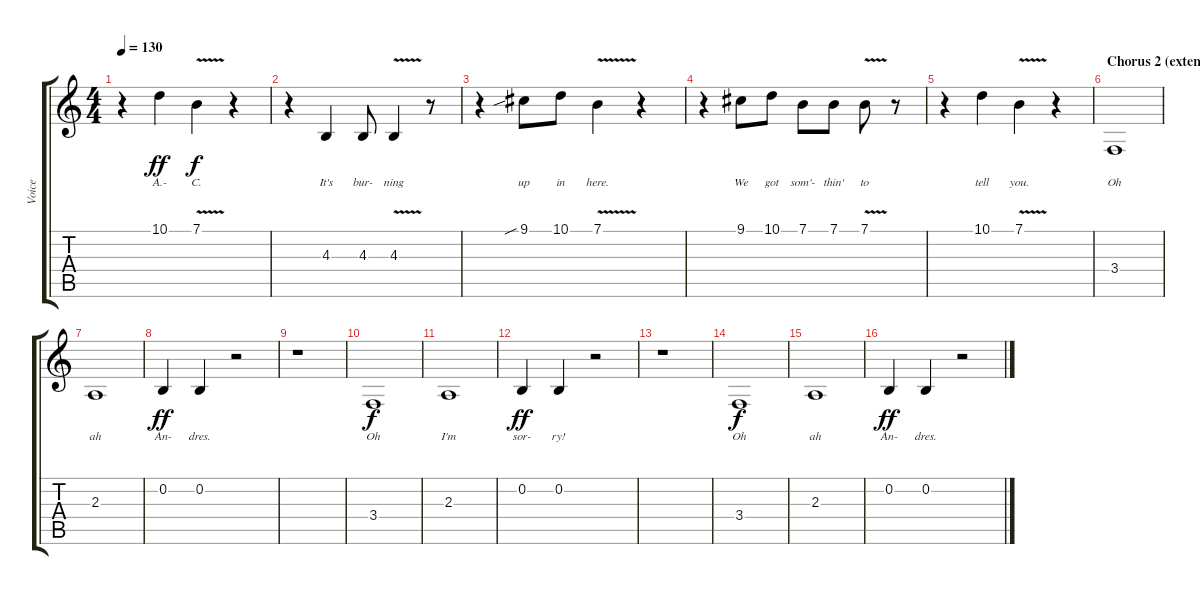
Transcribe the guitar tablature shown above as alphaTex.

\track ("Voice" "Voice") {instrument clarinet}
\staff {score tabs}
\tuning (E4 B3 G3 D3 A2 E2) {hide}
\ts (4 4)
\tempo 130
\clef g2
\ks c
r.4{dy f} 10.1.4{lyrics (0 "A.-") lyrics (1 "") lyrics (2 "") lyrics (3 "") lyrics (4 "") dy ff} 7.1{v}.4{lyrics (0 "C.") lyrics (1 "") lyrics (2 "") lyrics (3 "") lyrics (4 "") dy f} r.4 |
r.4 4.3.4{lyrics (0 "It's") lyrics (1 "") lyrics (2 "") lyrics (3 "") lyrics (4 "")} 4.3.8{lyrics (0 "bur-") lyrics (1 "") lyrics (2 "") lyrics (3 "") lyrics (4 "")} 4.3{v}.4{lyrics (0 "ning") lyrics (1 "") lyrics (2 "") lyrics (3 "") lyrics (4 "")} r.8 |
r.4 9.1{sib}.8{lyrics (0 "up") lyrics (1 "") lyrics (2 "") lyrics (3 "") lyrics (4 "")} 10.1.8{lyrics (0 "in") lyrics (1 "") lyrics (2 "") lyrics (3 "") lyrics (4 "")} 7.1{v}.4{lyrics (0 "here.") lyrics (1 "") lyrics (2 "") lyrics (3 "") lyrics (4 "")} r.4 |
r.4 9.1.8{lyrics (0 "We") lyrics (1 "") lyrics (2 "") lyrics (3 "") lyrics (4 "")} 10.1.8{lyrics (0 "got") lyrics (1 "") lyrics (2 "") lyrics (3 "") lyrics (4 "")} 7.1.8{lyrics (0 "som'-") lyrics (1 "") lyrics (2 "") lyrics (3 "") lyrics (4 "")} 7.1.8{lyrics (0 "thin'") lyrics (1 "") lyrics (2 "") lyrics (3 "") lyrics (4 "")} 7.1{v}.8{lyrics (0 "to") lyrics (1 "") lyrics (2 "") lyrics (3 "") lyrics (4 "")} r.8 |
r.4 10.1.4{lyrics (0 "tell") lyrics (1 "") lyrics (2 "") lyrics (3 "") lyrics (4 "")} 7.1{v}.4{lyrics (0 "you.") lyrics (1 "") lyrics (2 "") lyrics (3 "") lyrics (4 "")} r.4 |
\section ("" "Chorus 2 (extended)")
3.4.1{lyrics (0 "Oh") lyrics (1 "") lyrics (2 "") lyrics (3 "") lyrics (4 "")} |
2.3.1{lyrics (0 "ah") lyrics (1 "") lyrics (2 "") lyrics (3 "") lyrics (4 "")} |
0.2.4{lyrics (0 "An-") lyrics (1 "") lyrics (2 "") lyrics (3 "") lyrics (4 "") dy ff} 0.2.4{lyrics (0 "dres.") lyrics (1 "") lyrics (2 "") lyrics (3 "") lyrics (4 "")} r.2 |
r.1 |
3.4.1{lyrics (0 "Oh") lyrics (1 "") lyrics (2 "") lyrics (3 "") lyrics (4 "") dy f} |
2.3.1{lyrics (0 "I'm") lyrics (1 "") lyrics (2 "") lyrics (3 "") lyrics (4 "")} |
0.2.4{lyrics (0 "sor-") lyrics (1 "") lyrics (2 "") lyrics (3 "") lyrics (4 "") dy ff} 0.2.4{lyrics (0 "ry!") lyrics (1 "") lyrics (2 "") lyrics (3 "") lyrics (4 "")} r.2 |
r.1 |
3.4.1{lyrics (0 "Oh") lyrics (1 "") lyrics (2 "") lyrics (3 "") lyrics (4 "") dy f} |
2.3.1{lyrics (0 "ah") lyrics (1 "") lyrics (2 "") lyrics (3 "") lyrics (4 "")} |
0.2.4{lyrics (0 "An-") lyrics (1 "") lyrics (2 "") lyrics (3 "") lyrics (4 "") dy ff} 0.2.4{lyrics (0 "dres.") lyrics (1 "") lyrics (2 "") lyrics (3 "") lyrics (4 "")} r.2
